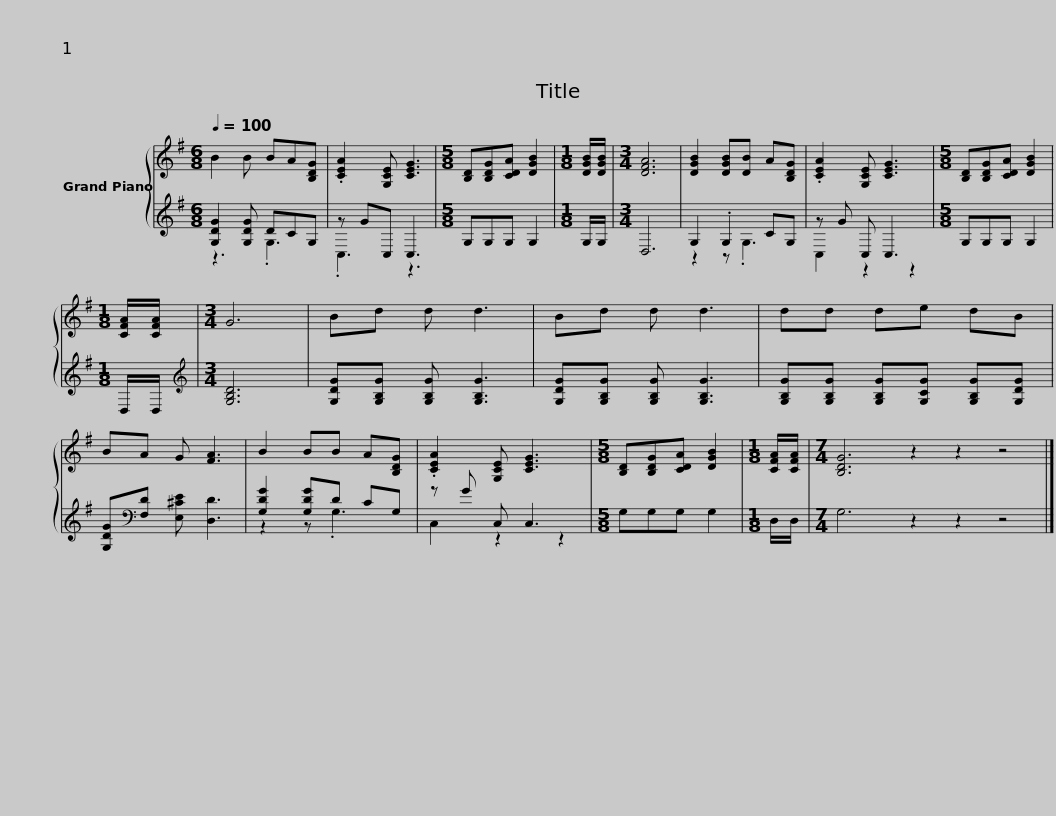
X:1
%%score { 1 | ( 2 3 ) }
L:1/8
Q:1/4=100
M:6/8
I:linebreak $
K:G
V:1 treble
V:2 treble
V:3 treble
V:1
 B2 B BA[B,DG] | .[CEA]2 [G,CE] [CEG]3 |[M:5/8] [B,D][B,DG][CDA] [DGB]2 |[M:1/8] [DGB]/[DGB]/ |[M:3/4] [DFA]6 | %5
 [DGB]2 [DGB][DB] A[B,DG] | .[CEA]2 [G,CE] [CEG]3 |$[M:5/8] [B,D][B,DG][CDA] [DGB]2 |[M:1/8] [CFA]/[CFA]/ |[M:3/4] G6 | %10
 Bd d d3 | Bd d d3 | dd de dB | BA G [FA]3 |$ B2 BB A[B,DG] | %15
 .[CEA]2 [G,CE] [CEG]3 |[M:5/8] [B,D][B,DG][CDA] [DGB]2 |[M:1/8] [CFA]/[CFA]/ |[M:7/4] [B,DG]6 z2 z2 z4 |] %19
V:2
 [G,DG]2 [G,DG] DCG, | z GC, C,3 |[M:5/8] G,G,G, G,2 |[M:1/8] G,/G,/ |[M:3/4] D,6 | %5
 G,2 .G,2 CG, | z G C, C,3 |$[M:5/8] G,G,G, G,2 |[M:1/8] D,/D,/ |[M:3/4][K:treble] [G,B,D]6 | %10
 [G,DG][G,B,G] [G,B,G] [G,B,G]3 | [G,DG][G,B,G] [G,B,G] [G,B,G]3 | [G,B,G][G,B,G] [G,B,G][G,CG] [G,B,G][G,DG] | [G,DG][K:bass][F,D] [E,^CE] [D,D]3 |$ [G,DG]2 [G,DG]D CG, | %15
 z G C, C,3 |[M:5/8] G,G,G, G,2 |[M:1/8] D,/D,/ |[M:7/4] G,6 z2 z2 z4 |] %19
V:3
 z3 .G,3 | .C,3 z3 |[M:5/8] x5 |[M:1/8] x |[M:3/4] x6 | %5
 z2 z .G,3 | C,2 z2 z2 |$[M:5/8] x5 |[M:1/8] x |[M:3/4][K:treble] x6 | %10
 x6 | x6 | x6 | x[K:bass] x5 |$ z2 z .G,3 | %15
 C,2 z2 z2 |[M:5/8] x5 |[M:1/8] x |[M:7/4] x14 |] %19
